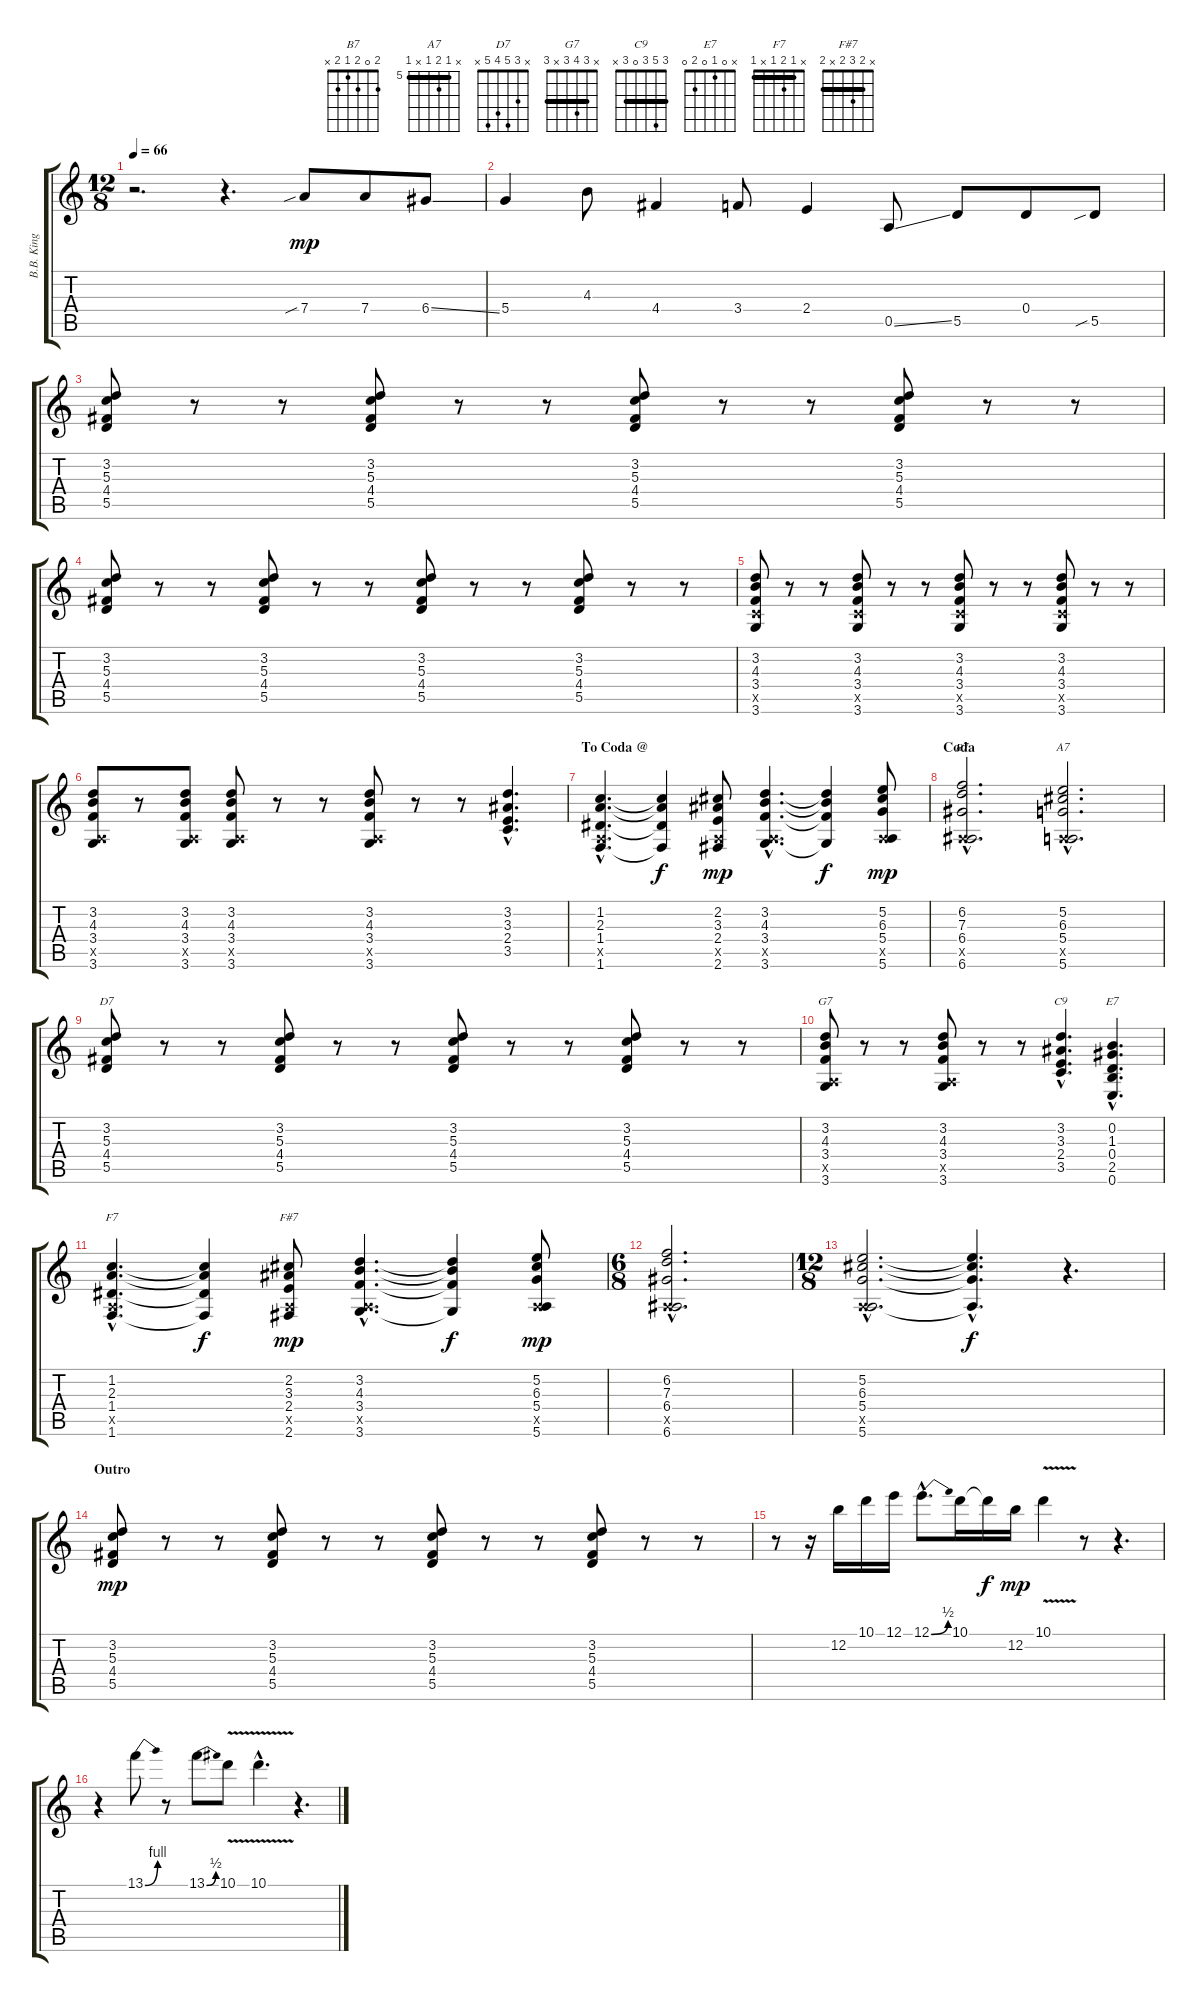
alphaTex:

\track ("B.B. King [Guitar 2]" "B.B. King ") {instrument electricguitarclean}
\staff {score tabs}
\tuning (E4 B3 G3 D3 A2 E2) {hide}
\chord ("B7" 2 0 2 1 2 x)
\chord ("A7" x 5 6 5 x 5) {firstfret 5 barre 5}
\chord ("D7" x 3 5 4 5 x)
\chord ("G7" x 3 4 3 x 3) {barre 3}
\chord ("C9" 3 5 3 0 3 x) {barre 3}
\chord ("E7" x 0 1 0 2 0)
\chord ("F7" x 1 2 1 x 1) {barre 1}
\chord ("F#7" x 2 3 2 x 2) {barre 2}
\ts (12 8)
\tempo 66
\clef g2
\ks c
r.2{d dy mp} r.4{d} 7.4{sib}.8 7.4.8 6.4{ss}.8 |
5.4.4 4.3.8 4.4.4 3.4.8 2.4.4 0.5{ss}.8 5.5.8 0.4.8 5.5{sib}.8 |
(3.2 5.3 4.4 5.5).8 r.8 r.8 (3.2 5.3 4.4 5.5).8 r.8 r.8 (3.2 5.3 4.4 5.5).8 r.8 r.8 (3.2 5.3 4.4 5.5).8 r.8 r.8 |
(3.2 5.3 4.4 5.5).8 r.8 r.8 (3.2 5.3 4.4 5.5).8 r.8 r.8 (3.2 5.3 4.4 5.5).8 r.8 r.8 (3.2 5.3 4.4 5.5).8 r.8 r.8 |
(3.2 4.3 3.4 3.5{x} 3.6).8 r.8 r.8 (3.2 4.3 3.4 3.5{x} 3.6).8 r.8 r.8 (3.2 4.3 3.4 3.5{x} 3.6).8 r.8 r.8 (3.2 4.3 3.4 3.5{x} 3.6).8 r.8 r.8 |
(3.2 4.3 3.4 0.5{x} 3.6).8 r.8 (3.2 4.3 3.4 0.5{x} 3.6).8 (3.2 4.3 3.4 0.5{x} 3.6).8 r.8 r.8 (3.2 4.3 3.4 0.5{x} 3.6).8 r.8 r.8 (3.2{hac} 3.3{hac} 2.4{hac} 3.5{hac}).4{d} |
\section ("" "To Coda @")
(1.2{hac} 2.3{hac} 1.4{hac} 0.5{hac x} 1.6{hac}).4{d} (1.2{t} 2.3{t} 1.4{t} 1.6{t}).4{dy f} (2.2 3.3 2.4 0.5{x} 2.6).8{dy mp} (3.2{hac} 4.3{hac} 3.4{hac} 0.5{hac x} 3.6{hac}).4{d} (3.2{t} 4.3{t} 3.4{t} 3.6{t}).4{dy f} (5.2 6.3 5.4 0.5{x} 5.6).8{dy mp} |
\section ("" "Coda")
(6.2{hac} 7.3{hac} 6.4{hac} 0.5{hac x} 6.6{hac}).2{d ch "B7"} (5.2{hac} 6.3{hac} 5.4{hac} 0.5{hac x} 5.6{hac}).2{d ch "A7"} |
(3.2 5.3 4.4 5.5).8{ch "D7"} r.8 r.8 (3.2 5.3 4.4 5.5).8 r.8 r.8 (3.2 5.3 4.4 5.5).8 r.8 r.8 (3.2 5.3 4.4 5.5).8 r.8 r.8 |
(3.2 4.3 3.4 0.5{x} 3.6).8{ch "G7"} r.8 r.8 (3.2 4.3 3.4 0.5{x} 3.6).8 r.8 r.8 (3.2{hac} 3.3{hac} 2.4{hac} 3.5{hac}).4{d ch "C9"} (0.2{hac} 1.3{hac} 0.4{hac} 2.5{hac} 0.6{hac}).4{d ch "E7"} |
(1.2{hac} 2.3{hac} 1.4{hac} 0.5{hac x} 1.6{hac}).4{d ch "F7"} (1.2{t} 2.3{t} 1.4{t} 1.6{t}).4{dy f} (2.2 3.3 2.4 0.5{x} 2.6).8{ch "F#7" dy mp} (3.2{hac} 4.3{hac} 3.4{hac} 0.5{hac x} 3.6{hac}).4{d} (3.2{t} 4.3{t} 3.4{t} 3.6{t}).4{dy f} (5.2 6.3 5.4 0.5{x} 5.6).8{dy mp} |
\ts (6 8)
(6.2{hac} 7.3{hac} 6.4{hac} 0.5{hac x} 6.6{hac}).2{d} |
\ts (12 8)
(5.2{hac} 6.3{hac} 5.4{hac} 0.5{hac x} 5.6{hac}).2{d} (5.2{hac t} 6.3{hac t} 5.4{hac t} 5.6{hac t}).4{d dy f} r.4{d} |
\section ("" "Outro")
(3.2 5.3 4.4 5.5).8{dy mp} r.8 r.8 (3.2 5.3 4.4 5.5).8 r.8 r.8 (3.2 5.3 4.4 5.5).8 r.8 r.8 (3.2 5.3 4.4 5.5).8 r.8 r.8 |
r.8 r.16 12.2.16 10.1.16 12.1.16 12.1{be (bend 0 0 60 2) hac}.8{d} 10.1.16 10.1{t}.16{dy f} 12.2.16{dy mp} 10.1{v}.4 r.8 r.4{d} |
r.4 13.1{be (bend 0 0 60 4)}.8 r.8 13.1{be (bend 0 0 60 2)}.8 10.1{v}.8 10.1{v hac}.4{d} r.4{d}
